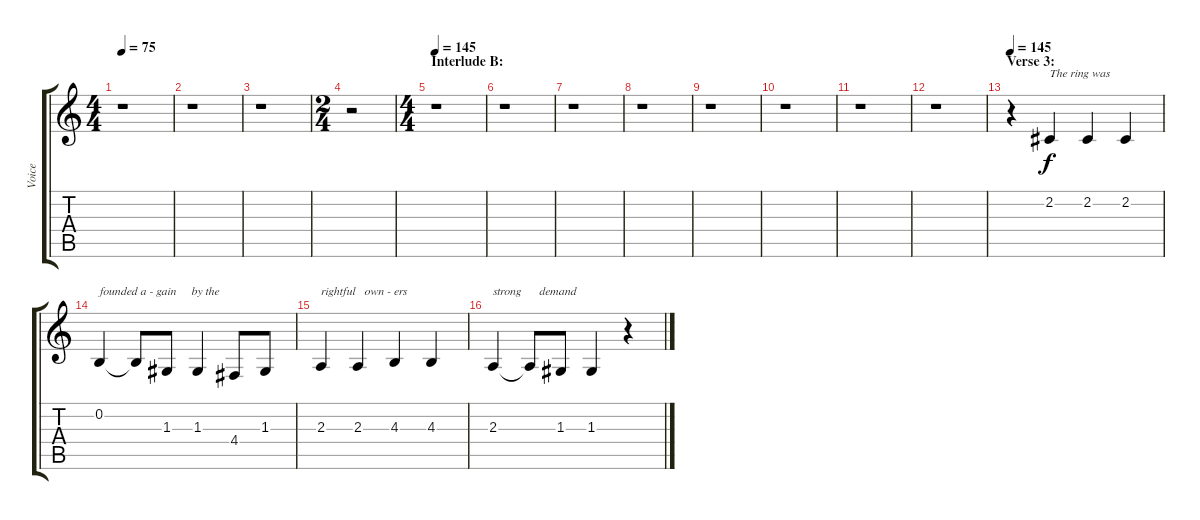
\track ("Voice" "Voice") {instrument violin}
\staff {score tabs}
\tuning (E4 B3 G3 D3 A2 E2) {hide}
\ts (4 4)
\tempo 75
\clef g2
\ks c
r.1{dy f} |
r.1 |
r.1 |
\ts (2 4)
r.2 |
\ts (4 4)
\section ("" "Interlude B:")
\tempo 145
r.1 |
r.1 |
r.1 |
r.1 |
r.1 |
r.1 |
r.1 |
r.1 |
\section ("" "Verse 3:")
\tempo 145
r.4 2.2.4{txt "The ring was"} 2.2.4 2.2.4 |
0.2.4{txt "founded a - gain     by the"} 0.2{t}.8 1.3.8 1.3.4 4.4.8 1.3.8 |
2.3.4{txt "rightful   own - ers"} 2.3.4 4.3.4 4.3.4 |
2.3.4{txt "strong      demand"} 2.3{t}.8 1.3.8 1.3.4 r.4
